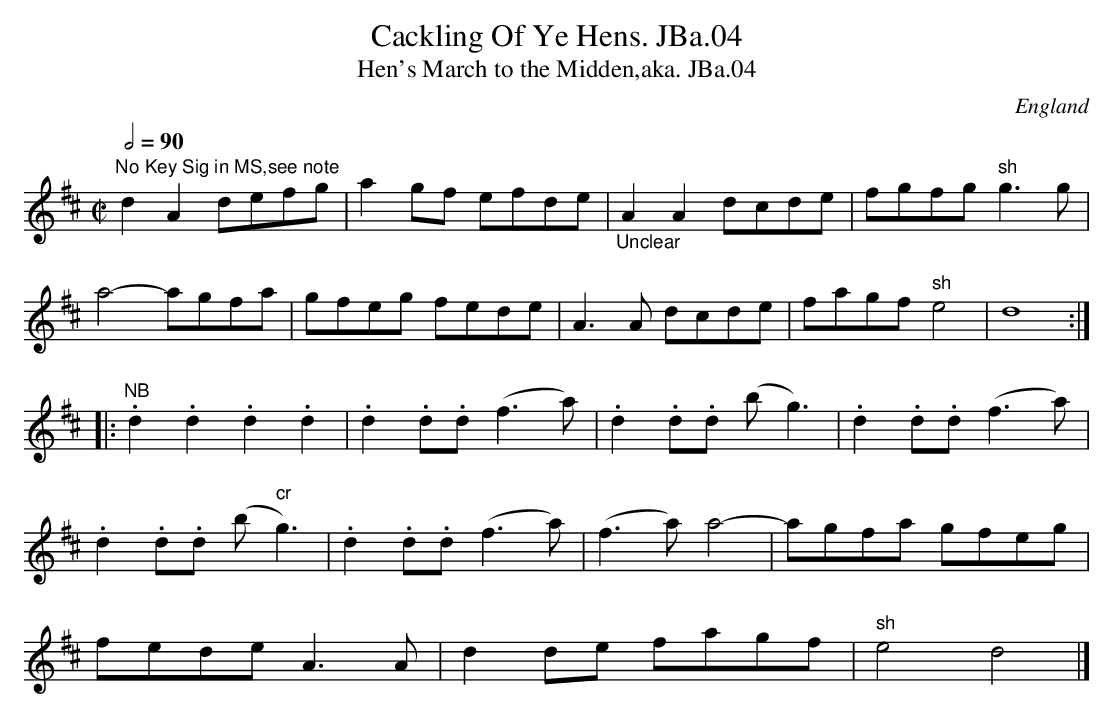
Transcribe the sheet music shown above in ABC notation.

X:1
T:Cackling Of Ye Hens. JBa.04
T:Hen's March to the Midden,aka. JBa.04
L:1/8
M:C|
O:England
Q:1/2=90
K:D major
"No Key Sig in MS,see note"\
d2A2 defg | a2 gf efde | "_Unclear" A2A2 dcde |\
fgfg "sh"g3 g|!
a4-agfa | gfeg fede | A3A dcde | fagf "sh"e4 | d8 :|!
|:."NB"d2.d2.d2.d2 | .d2 .d.d (f3a) | .d2 .d.d (bg3)|\
.d2 .d.d (f3a) |!
.d2 .d.d (b"^cr"g3) | .d2 .d.d (f3a) |\
(f3a) a4-|agfa gfeg |!
fede A3A | d2 de fagf | "sh" e4d4 |]
